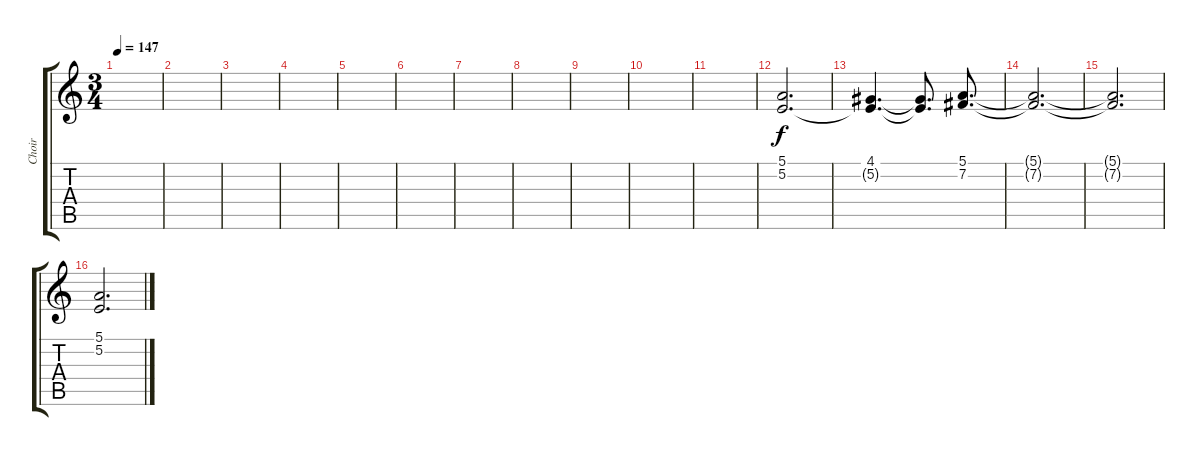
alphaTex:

\track ("Choir" "Choir") {instrument pad4choir}
\staff {score tabs}
\tuning (E4 B3 G3 D3 A2 E2) {hide}
\ts (3 4)
\tempo 147
\clef g2
\ks c
|
|
|
|
|
|
|
|
|
|
\section ("" "")
|
(5.1 5.2).2{d} |
(4.1 5.2{t}).4{d} (4.1{t} 5.2{t}).8{d} (5.1 7.2).8{d} |
(5.1{t} 7.2{t}).2{d} |
(5.1{t} 7.2{t}).2{d} |
(5.1 5.2).2{d}
